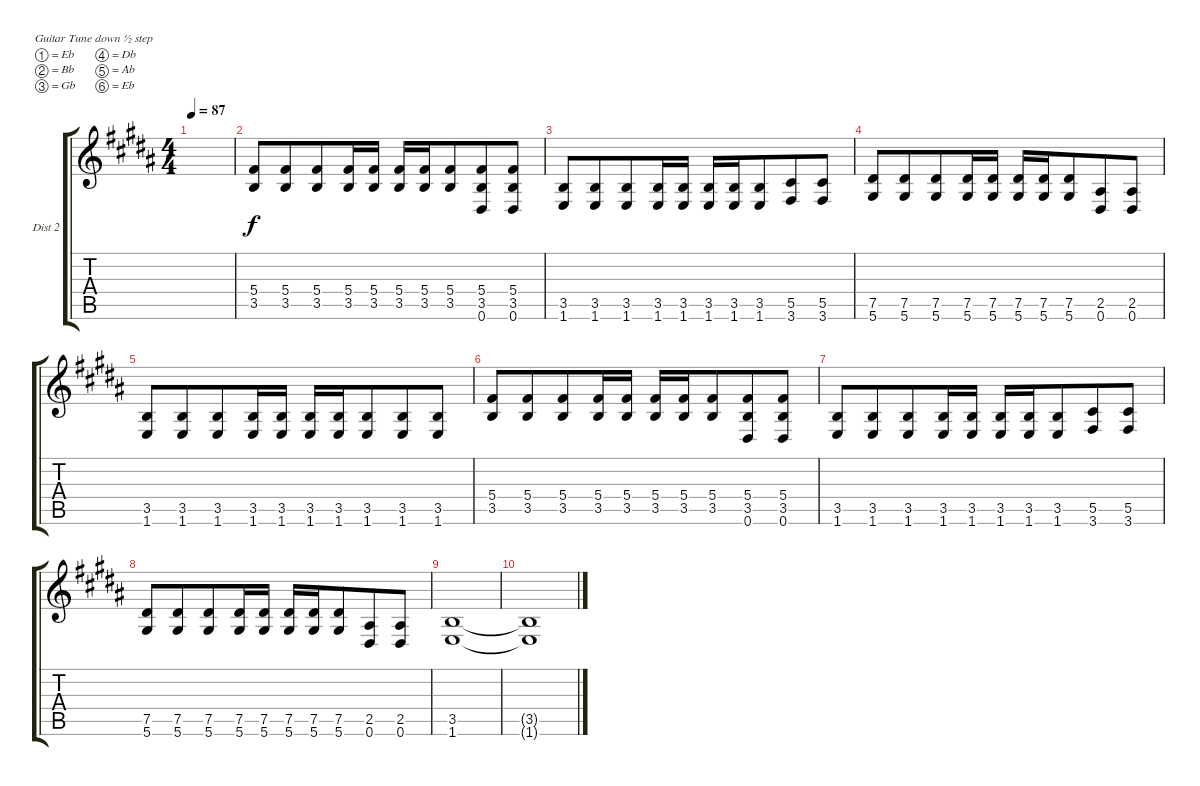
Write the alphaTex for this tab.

\bracketExtendMode groupsimilarinstruments
\firstSystemTrackNameOrientation horizontal
\otherSystemsTrackNameOrientation horizontal
\track ("E-Guitar (Distortion 2)(Rhythm)" "Dist 2") {multiBarRest instrument distortionguitar}
\staff {score tabs}
\tuning (Eb4 Bb3 Gb3 Db3 Ab2 Eb2)
\ts (4 4)
\beaming (8 4 4)
\tempo 87
\clef g2
\ks b
|
(3.5 5.4).8 (3.5 5.4).8 (3.5 5.4).8 (3.5 5.4).16 (3.5 5.4).16 (3.5 5.4).16 (3.5 5.4).16 (3.5 5.4).8 (5.4 3.5 0.6).8 (5.4 3.5 0.6).8 |
(1.6 3.5).8 (3.5 1.6).8 (1.6 3.5).8 (3.5 1.6).16 (1.6 3.5).16 (3.5 1.6).16 (3.5 1.6).16 (1.6 3.5).8 (5.5 3.6).8 (3.6 5.5).8 |
(5.6 7.5).8 (5.6 7.5).8 (5.6 7.5).8 (5.6 7.5).16 (5.6 7.5).16 (5.6 7.5).16 (5.6 7.5).16 (5.6 7.5).8 (0.6 2.5).8 (0.6 2.5).8 |
(3.5 1.6).8 (3.5 1.6).8 (3.5 1.6).8 (3.5 1.6).16 (3.5 1.6).16 (3.5 1.6).16 (3.5 1.6).16 (3.5 1.6).8 (3.5 1.6).8 (3.5 1.6).8 |
(3.5 5.4).8 (3.5 5.4).8 (3.5 5.4).8 (3.5 5.4).16 (3.5 5.4).16 (3.5 5.4).16 (3.5 5.4).16 (3.5 5.4).8 (5.4 3.5 0.6).8 (5.4 3.5 0.6).8 |
(1.6 3.5).8 (3.5 1.6).8 (1.6 3.5).8 (3.5 1.6).16 (1.6 3.5).16 (3.5 1.6).16 (3.5 1.6).16 (1.6 3.5).8 (5.5 3.6).8 (3.6 5.5).8 |
(5.6 7.5).8 (5.6 7.5).8 (5.6 7.5).8 (5.6 7.5).16 (5.6 7.5).16 (5.6 7.5).16 (5.6 7.5).16 (5.6 7.5).8 (0.6 2.5).8 (0.6 2.5).8 |
(3.5 1.6).1 |
(3.5{t} 1.6{t}).1
